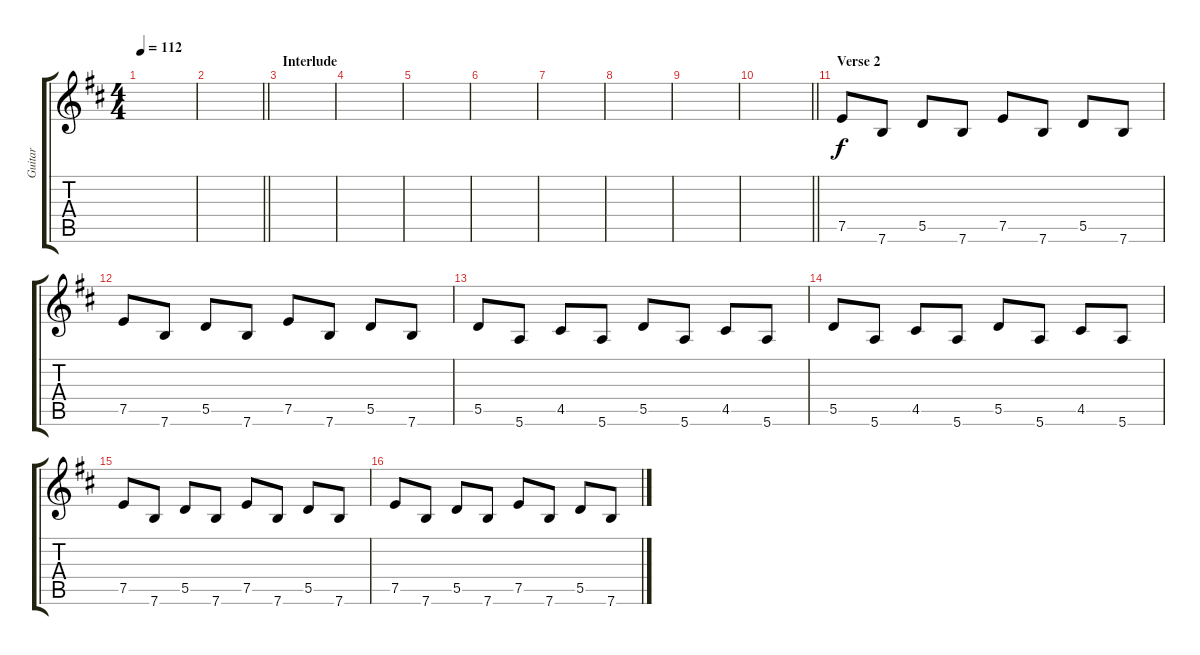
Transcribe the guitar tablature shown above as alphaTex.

\track ("Guitar" "Guitar") {instrument electricguitarclean}
\staff {score tabs}
\tuning (E4 B3 G3 D3 A2 E2) {hide}
\ts (4 4)
\tempo 112
\clef g2
\ks d
|
\barLineRight lightlight
|
\section ("" "Interlude")
|
|
|
|
|
|
|
\barLineRight lightlight
|
\section ("" "Verse 2")
7.5.8 7.6.8 5.5.8 7.6.8 7.5.8 7.6.8 5.5.8 7.6.8 |
7.5.8 7.6.8 5.5.8 7.6.8 7.5.8 7.6.8 5.5.8 7.6.8 |
5.5.8 5.6.8 4.5.8 5.6.8 5.5.8 5.6.8 4.5.8 5.6.8 |
5.5.8 5.6.8 4.5.8 5.6.8 5.5.8 5.6.8 4.5.8 5.6.8 |
7.5.8 7.6.8 5.5.8 7.6.8 7.5.8 7.6.8 5.5.8 7.6.8 |
7.5.8 7.6.8 5.5.8 7.6.8 7.5.8 7.6.8 5.5.8 7.6.8
